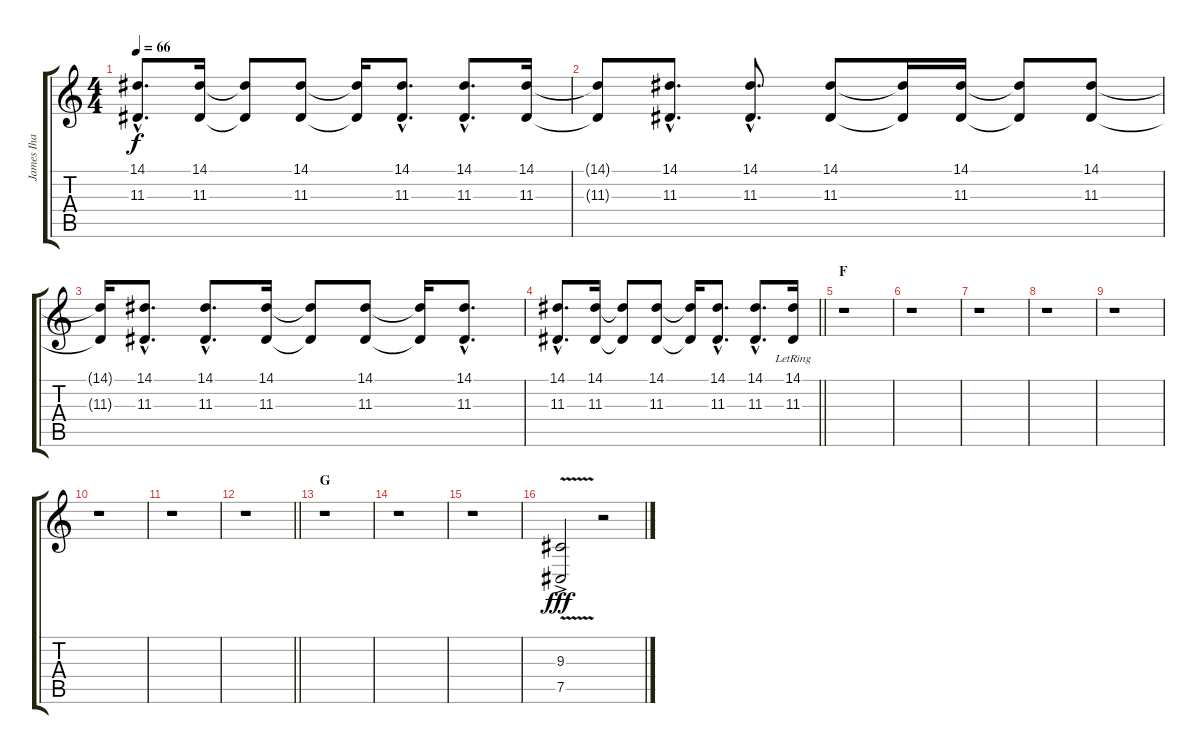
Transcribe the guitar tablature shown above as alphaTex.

\track ("James Iha - Keys 1" "James Iha ") {instrument brightacousticpiano}
\staff {score tabs}
\tuning (Db4 Ab3 E3 B2 Gb2 Db2) {hide}
\ts (4 4)
\tempo 66
\clef g2
\ks c
(14.1{hac} 11.3{hac}).8{d dy f} (14.1 11.3).16 (14.1{t} 11.3{t}).8 (14.1 11.3).8 (14.1{t} 11.3{t}).16 (14.1{hac} 11.3{hac}).8{d} (14.1{hac} 11.3{hac}).8{d} (14.1 11.3).16 |
(14.1{t} 11.3{t}).8 (14.1{hac} 11.3{hac}).8{d} (14.1{hac} 11.3{hac}).8{d} (14.1 11.3).8 (14.1{t} 11.3{t}).16 (14.1 11.3).16 (14.1{t} 11.3{t}).8 (14.1 11.3).8 |
(14.1{t} 11.3{t}).16 (14.1{hac} 11.3{hac}).8{d} (14.1{hac} 11.3{hac}).8{d} (14.1 11.3).16 (14.1{t} 11.3{t}).8 (14.1 11.3).8 (14.1{t} 11.3{t}).16 (14.1{hac} 11.3{hac}).8{d} |
\barLineRight lightlight
(14.1{hac} 11.3{hac}).8{d} (14.1 11.3).16 (14.1{t} 11.3{t}).8 (14.1 11.3).8 (14.1{t} 11.3{t}).16 (14.1{hac} 11.3{hac}).8{d} (14.1{hac} 11.3{hac}).8{d} (14.1{lr} 11.3{lr}).16 |
\section ("" "F")
r.1 |
r.1 |
r.1 |
r.1 |
r.1 |
r.1 |
r.1 |
\barLineRight lightlight
r.1 |
\section ("" "G")
r.1 |
r.1 |
r.1 |
(9.3{v ac} 7.5{v ac}).2{dy fff volume 16 instrument electricguitarjazz} r.2
